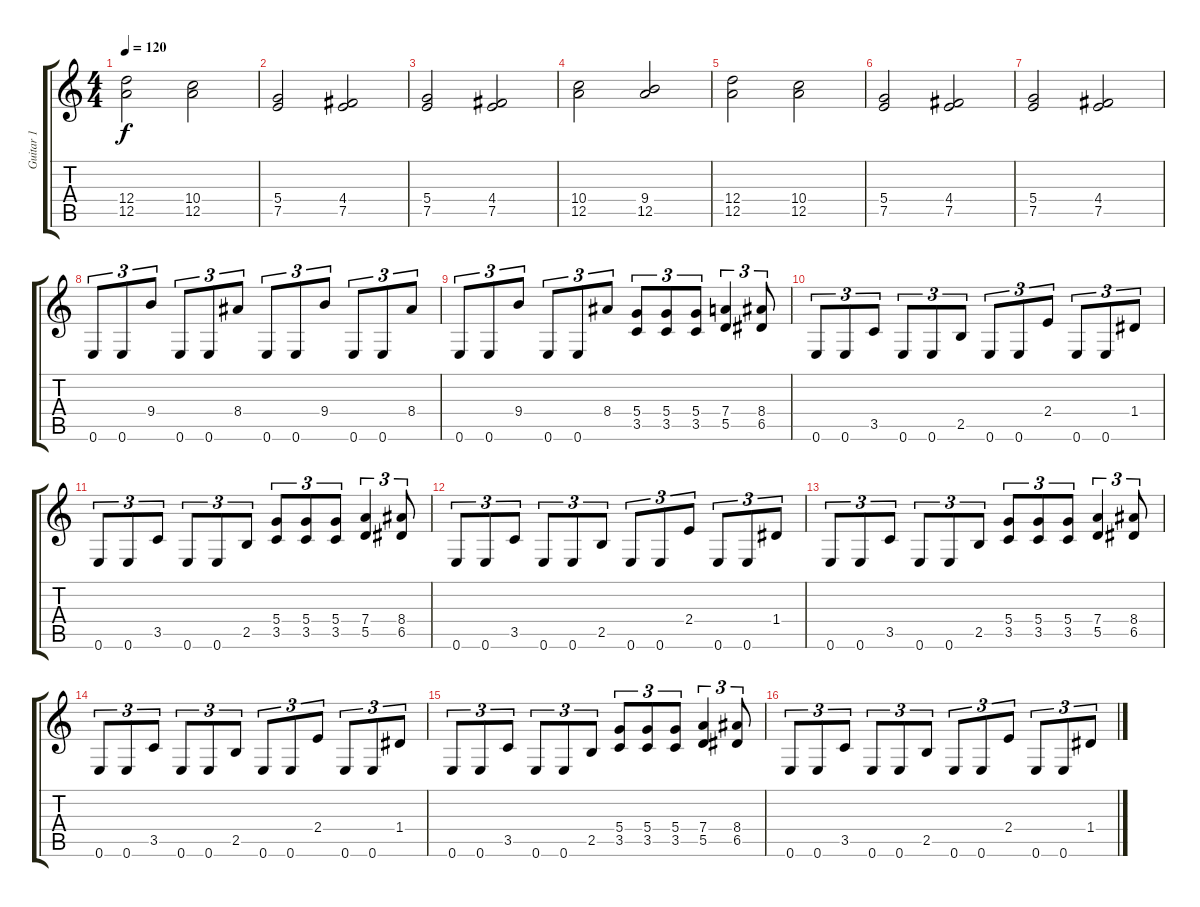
\track ("Guitar 1" "Guitar 1") {instrument distortionguitar}
\staff {score tabs}
\tuning (E4 B3 G3 D3 A2 E2) {hide}
\ts (4 4)
\tempo 120
\clef g2
\ks c
(12.4 12.5).2{dy f} (10.4 12.5).2 |
(5.4 7.5).2 (4.4 7.5).2 |
(5.4 7.5).2 (4.4 7.5).2 |
(10.4 12.5).2 (9.4 12.5).2 |
(12.4 12.5).2 (10.4 12.5).2 |
(5.4 7.5).2 (4.4 7.5).2 |
(5.4 7.5).2 (4.4 7.5).2 |
0.6.8{tu (3 2)} 0.6.8{tu (3 2)} 9.4.8{tu (3 2)} 0.6.8{tu (3 2)} 0.6.8{tu (3 2)} 8.4.8{tu (3 2)} 0.6.8{tu (3 2)} 0.6.8{tu (3 2)} 9.4.8{tu (3 2)} 0.6.8{tu (3 2)} 0.6.8{tu (3 2)} 8.4.8{tu (3 2)} |
0.6.8{tu (3 2)} 0.6.8{tu (3 2)} 9.4.8{tu (3 2)} 0.6.8{tu (3 2)} 0.6.8{tu (3 2)} 8.4.8{tu (3 2)} (5.4 3.5).8{tu (3 2)} (5.4 3.5).8{tu (3 2)} (5.4 3.5).8{tu (3 2)} (7.4 5.5).4{tu (3 2)} (8.4 6.5).8{tu (3 2)} |
0.6.8{tu (3 2)} 0.6.8{tu (3 2)} 3.5.8{tu (3 2)} 0.6.8{tu (3 2)} 0.6.8{tu (3 2)} 2.5.8{tu (3 2)} 0.6.8{tu (3 2)} 0.6.8{tu (3 2)} 2.4.8{tu (3 2)} 0.6.8{tu (3 2)} 0.6.8{tu (3 2)} 1.4.8{tu (3 2)} |
0.6.8{tu (3 2)} 0.6.8{tu (3 2)} 3.5.8{tu (3 2)} 0.6.8{tu (3 2)} 0.6.8{tu (3 2)} 2.5.8{tu (3 2)} (5.4 3.5).8{tu (3 2)} (5.4 3.5).8{tu (3 2)} (5.4 3.5).8{tu (3 2)} (7.4 5.5).4{tu (3 2)} (8.4 6.5).8{tu (3 2)} |
0.6.8{tu (3 2)} 0.6.8{tu (3 2)} 3.5.8{tu (3 2)} 0.6.8{tu (3 2)} 0.6.8{tu (3 2)} 2.5.8{tu (3 2)} 0.6.8{tu (3 2)} 0.6.8{tu (3 2)} 2.4.8{tu (3 2)} 0.6.8{tu (3 2)} 0.6.8{tu (3 2)} 1.4.8{tu (3 2)} |
0.6.8{tu (3 2)} 0.6.8{tu (3 2)} 3.5.8{tu (3 2)} 0.6.8{tu (3 2)} 0.6.8{tu (3 2)} 2.5.8{tu (3 2)} (5.4 3.5).8{tu (3 2)} (5.4 3.5).8{tu (3 2)} (5.4 3.5).8{tu (3 2)} (7.4 5.5).4{tu (3 2)} (8.4 6.5).8{tu (3 2)} |
0.6.8{tu (3 2)} 0.6.8{tu (3 2)} 3.5.8{tu (3 2)} 0.6.8{tu (3 2)} 0.6.8{tu (3 2)} 2.5.8{tu (3 2)} 0.6.8{tu (3 2)} 0.6.8{tu (3 2)} 2.4.8{tu (3 2)} 0.6.8{tu (3 2)} 0.6.8{tu (3 2)} 1.4.8{tu (3 2)} |
0.6.8{tu (3 2)} 0.6.8{tu (3 2)} 3.5.8{tu (3 2)} 0.6.8{tu (3 2)} 0.6.8{tu (3 2)} 2.5.8{tu (3 2)} (5.4 3.5).8{tu (3 2)} (5.4 3.5).8{tu (3 2)} (5.4 3.5).8{tu (3 2)} (7.4 5.5).4{tu (3 2)} (8.4 6.5).8{tu (3 2)} |
0.6.8{tu (3 2)} 0.6.8{tu (3 2)} 3.5.8{tu (3 2)} 0.6.8{tu (3 2)} 0.6.8{tu (3 2)} 2.5.8{tu (3 2)} 0.6.8{tu (3 2)} 0.6.8{tu (3 2)} 2.4.8{tu (3 2)} 0.6.8{tu (3 2)} 0.6.8{tu (3 2)} 1.4.8{tu (3 2)}
